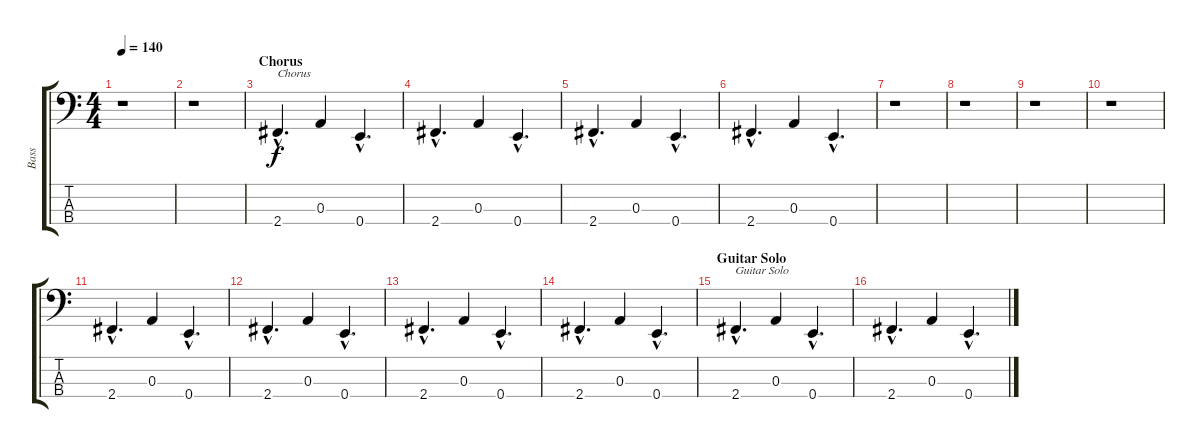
\track ("Bass" "Bass") {instrument electricbasspick}
\staff {score tabs}
\tuning (G2 D2 A1 E1) {hide}
\ts (4 4)
\tempo 140
\clef f4
\ks c
r.1{dy f} |
r.1 |
\section ("" "Chorus")
2.4{hac}.4{d txt "Chorus"} 0.3.4 0.4{hac}.4{d} |
2.4{hac}.4{d} 0.3.4 0.4{hac}.4{d} |
2.4{hac}.4{d} 0.3.4 0.4{hac}.4{d} |
2.4{hac}.4{d} 0.3.4 0.4{hac}.4{d} |
r.1 |
r.1 |
r.1 |
r.1 |
2.4{hac}.4{d} 0.3.4 0.4{hac}.4{d} |
2.4{hac}.4{d} 0.3.4 0.4{hac}.4{d} |
2.4{hac}.4{d} 0.3.4 0.4{hac}.4{d} |
2.4{hac}.4{d} 0.3.4 0.4{hac}.4{d} |
\section ("" "Guitar Solo")
2.4{hac}.4{d txt "Guitar Solo"} 0.3.4 0.4{hac}.4{d} |
2.4{hac}.4{d} 0.3.4 0.4{hac}.4{d}
